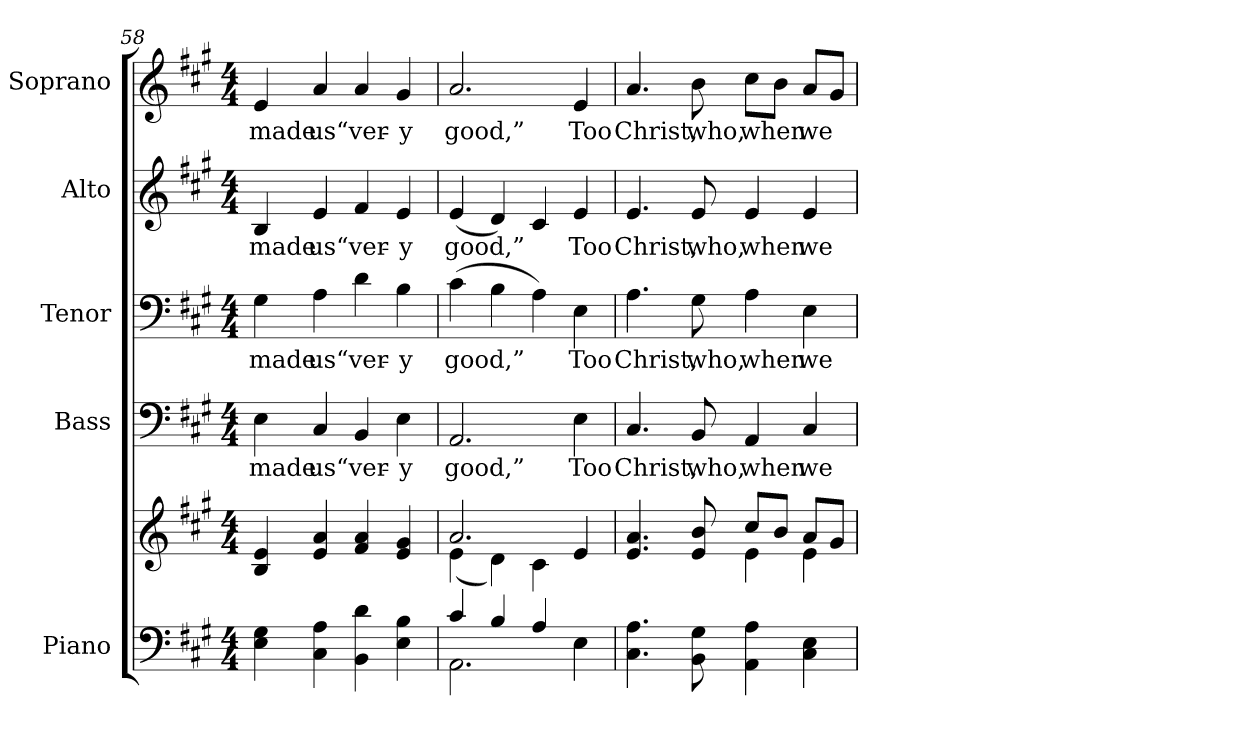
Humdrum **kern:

**kern	**kern	**kern	**text	**kern	**text	**kern	**text	**kern	**text
*part5	*part5	*part4	*part4	*part3	*part3	*part2	*part2	*part1	*part1
*staff6	*staff5	*staff4	*staff4	*staff3	*staff3	*staff2	*staff2	*staff1	*staff1
*I"Piano	*	*I"Bass	*	*I"Tenor	*	*I"Alto	*	*I"Soprano	*
*I'Pno.	*	*I'B.	*	*I'T.	*	*I'A.	*	*I'S.	*
!!LO:PB:g=z
*clefF4	*clefG2	*clefF4	*	*clefF4	*	*clefG2	*	*clefG2	*
*k[f#c#g#]	*k[f#c#g#]	*k[f#c#g#]	*	*k[f#c#g#]	*	*k[f#c#g#]	*	*k[f#c#g#]	*
*A:	*A:	*A:	*	*A:	*	*A:	*	*A:	*
*M4/4	*M4/4	*M4/4	*	*M4/4	*	*M4/4	*	*M4/4	*
=58	=58	=58	=58	=58	=58	=58	=58	=58	=58
!	!	!	!LO:LY:b:color=#000000	!	!	!	!	!	!
!	!	!	!	!	!LO:LY:b:color=#000000	!	!	!	!
!	!	!	!	!	!	!	!LO:LY:b:color=#000000	!	!
!	!	!	!	!	!	!	!	!	!LO:LY:b:color=#000000
4Ei\ 4G#i	4Bi/ 4ei	4Ei\	made	4G#i\	made	4Bi/	made	4ei/	made
!	!	!	!LO:LY:b:color=#000000	!	!	!	!	!	!
!	!	!	!	!	!LO:LY:b:color=#000000	!	!	!	!
!	!	!	!	!	!	!	!LO:LY:b:color=#000000	!	!
!	!	!	!	!	!	!	!	!	!LO:LY:b:color=#000000
4C#i\ 4Ai	4ei/ 4ai	4C#i/	us	4Ai\	us	4ei/	us	4ai/	us
!	!	!	!LO:LY:b:color=#000000	!	!	!	!	!	!
!	!	!	!	!	!LO:LY:b:color=#000000	!	!	!	!
!	!	!	!	!	!	!	!LO:LY:b:color=#000000	!	!
!	!	!	!	!	!	!	!	!	!LO:LY:b:color=#000000
4BBi\ 4di	4f#i/ 4ai	4BBi/	“ver-	4di\	“ver-	4f#i/	“ver-	4ai/	“ver-
!	!	!	!LO:LY:b:color=#000000	!	!	!	!	!	!
!	!	!	!	!	!LO:LY:b:color=#000000	!	!	!	!
!	!	!	!	!	!	!	!LO:LY:b:color=#000000	!	!
!	!	!	!	!	!	!	!	!	!LO:LY:b:color=#000000
4Ei\ 4Bi	4ei/ 4g#i	4Ei\	-y	4Bi\	-y	4ei/	-y	4g#i/	-y
=59	=59	=59	=59	=59	=59	=59	=59	=59	=59
*^	*^	*	*	*	*	*	*	*	*
!	!	!	!	!	!LO:LY:b:color=#000000	!	!	!	!	!	!
!	!	!	!	!	!	!	!LO:LY:b:color=#000000	!	!	!	!
!	!	!	!	!	!	!	!	!	!LO:LY:b:color=#000000	!	!
!	!	!	!	!	!	!	!	!	!	!	!LO:LY:b:color=#000000
4c#i/	2.AAi\	2.ai/	(4ei\	2.AAi/	good,”	(4c#i\	good,”	(4ei/	good,”	2.ai/	good,”
4Bi/	.	.	4di\)	.	.	4Bi\	.	4di/)	.	.	.
4Ai/	.	.	4c#i\	.	.	4Ai\)	.	4c#i/	.	.	.
!	!	!	!	!	!LO:LY:b:color=#000000	!	!	!	!	!	!
!	!	!	!	!	!	!	!LO:LY:b:color=#000000	!	!	!	!
!	!	!	!	!	!	!	!	!	!LO:LY:b:color=#000000	!	!
!	!	!	!	!	!	!	!	!	!	!	!LO:LY:b:color=#000000
4Ei\	4ryy	4ei/	4ryy	4Ei\	Too	4Ei\	Too	4ei/	Too	4ei/	Too
*v	*v	*	*	*	*	*	*	*	*	*	*
!!LO:PB:g=z
=60	=60	=60	=60	=60	=60	=60	=60	=60	=60	=60
*^	*	*	*	*	*	*	*	*	*	*
!	!	!	!	!	!LO:LY:b:color=#000000	!	!	!	!	!	!
*v	*v	*	*	*	*	*	*	*	*	*	*
*^	*	*	*	*	*	*	*	*	*	*
!	!	!	!	!	!	!	!LO:LY:b:color=#000000	!	!	!	!
*v	*v	*	*	*	*	*	*	*	*	*	*
*^	*	*	*	*	*	*	*	*	*	*
!	!	!	!	!	!	!	!	!	!LO:LY:b:color=#000000	!	!
*v	*v	*	*	*	*	*	*	*	*	*	*
*^	*	*	*	*	*	*	*	*	*	*
!	!	!	!	!	!	!	!	!	!	!	!LO:LY:b:color=#000000
*v	*v	*	*	*	*	*	*	*	*	*	*
4.C#i\ 4.Ai	4.ei/ 4.ai	2ryy	4.C#i/	Christ,	4.Ai\	Christ,	4.ei/	Christ,	4.ai/	Christ,
!	!	!	!	!LO:LY:b:color=#000000	!	!	!	!	!	!
!	!	!	!	!	!	!LO:LY:b:color=#000000	!	!	!	!
!	!	!	!	!	!	!	!	!LO:LY:b:color=#000000	!	!
!	!	!	!	!	!	!	!	!	!	!LO:LY:b:color=#000000
8BBi\ 8G#i	8ei/ 8bi	.	8BBi/	who,	8G#i\	who,	8ei/	who,	8bi\	who,
!	!	!	!	!LO:LY:b:color=#000000	!	!	!	!	!	!
!	!	!	!	!	!	!LO:LY:b:color=#000000	!	!	!	!
!	!	!	!	!	!	!	!	!LO:LY:b:color=#000000	!	!
!	!	!	!	!	!	!	!	!	!	!LO:LY:b:color=#000000
4AAi\ 4Ai	8cc#i/L	4ei\	4AAi/	when	4Ai\	when	4ei/	when	8cc#i\L	when
.	8bi/J	.	.	.	.	.	.	.	8bi\J	.
!	!	!	!	!LO:LY:b:color=#000000	!	!	!	!	!	!
!	!	!	!	!	!	!LO:LY:b:color=#000000	!	!	!	!
!	!	!	!	!	!	!	!	!LO:LY:b:color=#000000	!	!
!	!	!	!	!	!	!	!	!	!	!LO:LY:b:color=#000000
4C#i\ 4Ei	8ai/L	4ei\	4C#i/	we	4Ei\	we	4ei/	we	8ai/L	we
.	8g#i/J	.	.	.	.	.	.	.	8g#i/J	.
*	*v	*v	*	*	*	*	*	*	*	*
=	=	=	=	=	=	=	=	=	=
*-	*-	*-	*-	*-	*-	*-	*-	*-	*-
